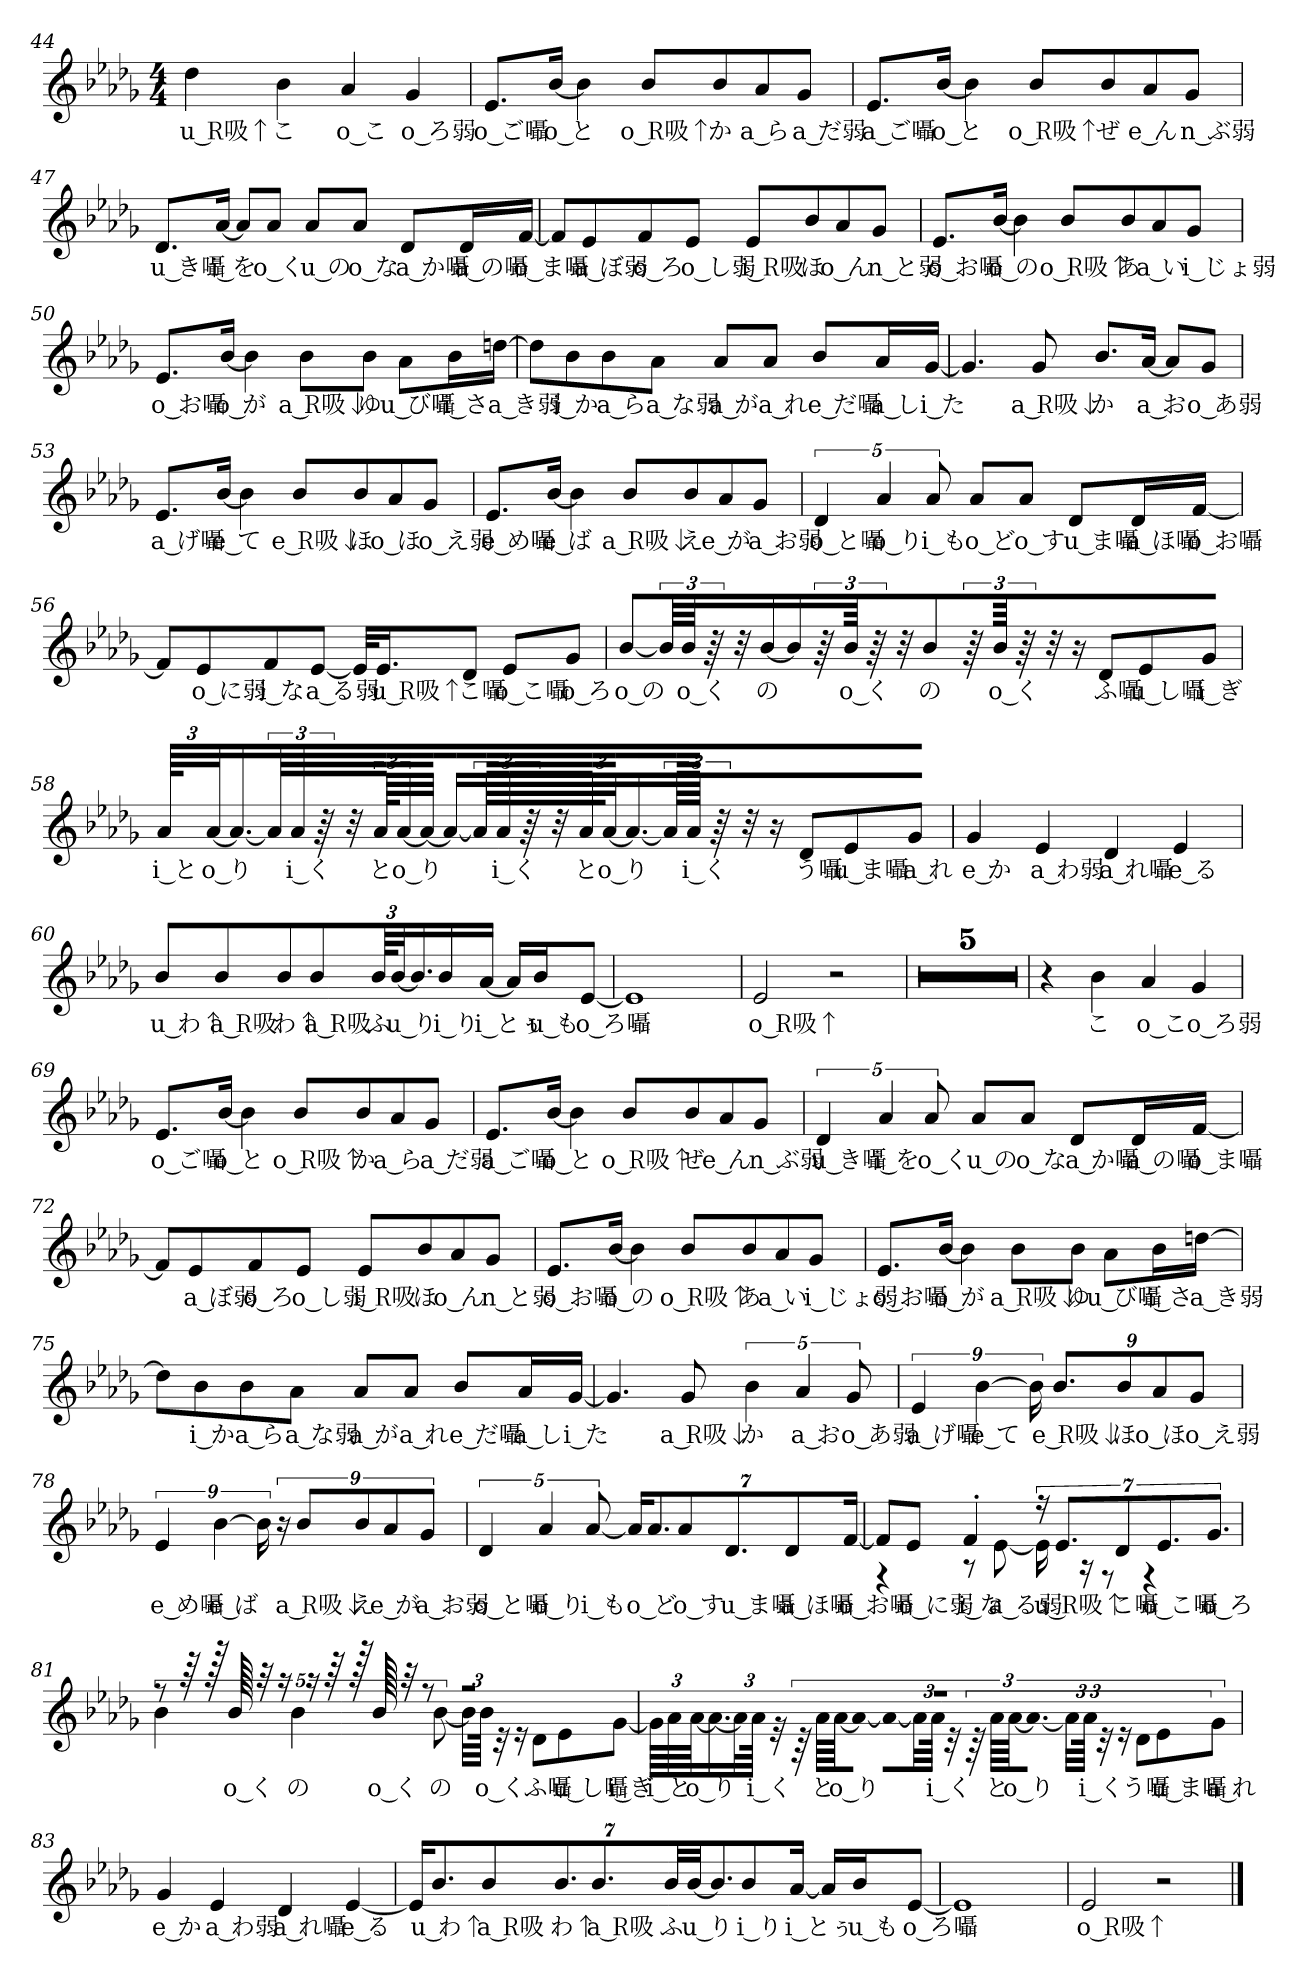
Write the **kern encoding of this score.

**kern	**text
*part1	*part1
*staff1	*staff1
*clefG2	*
*k[b-e-a-d-g-]	*
*M4/4	*
=44	=44
4dd-	u R吸↑
4b-	- こ
4a-	o こ
4g-	o ろ弱
=45	=45
8.e-L	o ご囁
[16b-Jk	o と
4b-]	.
8b-L	o R吸↑
8b-	- か
8a-	a ら
8g-J	a だ弱
=46	=46
8.e-L	a ご囁
[16b-Jk	o と
4b-]	.
8b-L	o R吸↑
8b-	- ぜ
8a-	e ん
8g-J	n ぶ弱
=47	=47
8.d-L	u き囁
[16a-Jk	i を
8a-L]	.
8a-J	o く
8a-L	u の
8a-J	o な
8d-L	a か囁
16d-L	a の囁
[16fJJ	o ま囁
=48	=48
8fL]	.
8e-	a ぼ弱
8f	o ろ
8e-J	o し弱
8e-L	i R吸
8b-	- ほ
8a-	o ん
8g-J	n と弱
=49	=49
8.e-L	o お囁
[16b-Jk	o の
4b-]	.
8b-L	o R吸↑
8b-	- あ
8a-	a い
8g-J	i じょ弱
=50	=50
8.e-L	o お囁
[16b-Jk	o が
4b-]	.
8b-L	a R吸↓
8b-J	- ゆ
8a-L	u び囁
16b-L	i さ
[16ddnJJ	a き弱
=51	=51
8ddL]	.
8b-	i か
8b-	a ら
8a-J	a な弱
8a-L	a が
8a-J	a れ
8b-L	e だ囁
16a-L	a し
[16g-JJ	i た
=52	=52
4.g-]	.
8g-	a R吸↓
8.b-L	- か
[16a-Jk	a お
8a-L]	.
8g-J	o あ弱
=53	=53
8.e-L	a げ囁
[16b-Jk	e て
4b-]	.
8b-L	e R吸↓
8b-	- ほ
8a-	o ほ
8g-J	o え弱
=54	=54
8.e-L	e め囁
[16b-Jk	e ば
4b-]	.
8b-L	a R吸↓
8b-	- え
8a-	e が
8g-J	a お弱
=55	=55
5d-	o と囁
5a-	o り
10a-	i も
8a-L	o ど
8a-J	o す
8d-L	u ま囁
16d-L	a ほ囁
[16fJJ	o お囁
=56	=56
8fL]	.
8e-	o に弱
8f	i な
[8e-J	a る弱
32e-KLL]	.
16.e-J	u R吸↑
8d-J	- こ囁
8e-L	o こ囁
8g-J	o ろ
=57	=57
[8b-L	o の
96b-LLL]	.
96b-JJJJ	o く
96r	.
32r	.
[16b-	- の
16b-]	.
96r	.
96b-	o く
96r	.
32r	.
8b-	- の
96r	.
96b-	o く
96r	.
32r	.
16r	.
8d-L	- ふ囁
8e-	u し囁
8g-J	i ぎ
=58	=58
96a-KLLL	i と
[48a-J	o り
16.a-_	.
96a-LL]	.
96a-JJJJ	i く
96r	.
32r	.
96a-KLLL	- と
[48a-	o り
32a-JJJ_	.
16a-LL_	.
96a-LL]	.
96a-JJJJ	i く
96r	.
32r	.
96a-KLLL	- と
[48a-J	o り
16.a-_	.
96a-LL]	.
96a-JJJJ	i く
96r	.
32r	.
16r	.
8d-L	- う囁
8e-	u ま囁
8g-J	a れ
=59	=59
4g-	e か
4e-	a わ弱
4d-	a れ囁
4e-	e る
=60	=60
8b-L	u わ↑
8b-	a R吸
8b-	- わ↑
8b-	a R吸
96b-KLL	- ふ
[48b-J	u り
16.b-]	.
16b-	i り
[16a-JJ	i とぅ
16a-LL]	.
16b-J	u も
[8e-J	o ろ囁
=61	=61
1e-]	.
=62	=62
2e-	o R吸↑
2r	.
=63	=63
1r	.
=64	=64
1r	.
=65	=65
1r	.
=66	=66
1r	.
=67	=67
1r	.
=68	=68
4r	.
4b-	- こ
4a-	o こ
4g-	o ろ弱
=69	=69
8.e-L	o ご囁
[16b-Jk	o と
4b-]	.
8b-L	o R吸↑
8b-	- か
8a-	a ら
8g-J	a だ弱
=70	=70
8.e-L	a ご囁
[16b-Jk	o と
4b-]	.
8b-L	o R吸↑
8b-	- ぜ
8a-	e ん
8g-J	n ぶ弱
=71	=71
5d-	u き囁
5a-	i を
10a-	o く
8a-L	u の
8a-J	o な
8d-L	a か囁
16d-L	a の囁
[16fJJ	o ま囁
=72	=72
8fL]	.
8e-	a ぼ弱
8f	o ろ
8e-J	o し弱
8e-L	i R吸
8b-	- ほ
8a-	o ん
8g-J	n と弱
=73	=73
8.e-L	o お囁
[16b-Jk	o の
4b-]	.
8b-L	o R吸↑
8b-	- あ
8a-	a い
8g-J	i じょ弱
=74	=74
8.e-L	o お囁
[16b-Jk	o が
4b-]	.
8b-L	a R吸↓
8b-J	- ゆ
8a-L	u び囁
16b-L	i さ
[16ddnJJ	a き弱
=75	=75
8ddL]	.
8b-	i か
8b-	a ら
8a-J	a な弱
8a-L	a が
8a-J	a れ
8b-L	e だ囁
16a-L	a し
[16g-JJ	i た
=76	=76
4.g-]	.
8g-	a R吸↓
5b-	- か
5a-	a お
10g-	o あ弱
=77	=77
9%2e-	a げ囁
[9%2b-	e て
18b-]	.
9.b-L	e R吸↓
9b-	- ほ
9a-	o ほ
9g-J	o え弱
=78	=78
9%2e-	e め囁
[9%2b-	e ば
18b-]	.
18r	.
9b-L	a R吸↓
9b-	- え
9a-	e が
9g-J	a お弱
=79	=79
5d-	o と囁
5a-	o り
[10a-	i も
28a-KL]	.
14.a-	o ど
7a-	o す
14.d-	u ま囁
14d-	a ほ囁
[28fJk	o お囁
=80	=80
*^	*
8fL]	4r	.
8e-J	.	o に弱
4f'	8r	i な
.	[8e-	a る弱
28r	16e-]	.
14.e-L	.	u R吸↑
.	16r	.
.	8r	.
7d-	.	- こ囁
.	4r	.
14.e-	.	o こ囁
14.g-J	.	o ろ
=81	=81	=81
8r	5b-	.
64r	.	.
128r	.	.
128b-	.	o く
32r	.	.
16r	.	.
.	5b-	- の
16r	.	.
64r	.	.
128r	.	.
128b-	.	o く
32r	.	.
8r	.	.
.	[10b-	- の
2r	48b-LLL]	.
.	96b-JJJk	o く
.	32r	.
.	16r	.
.	8d-L	- ふ囁
.	8e-	u し囁
.	[8g-J	i ぎ
=82	=82	=82
1r	96g-LLLL]	.
.	96a-	i と
.	[96a-JJ	o り
.	16.a-_	.
.	48a-L]	.
.	96a-JJJk	i く
.	32r	.
.	96r	.
.	96a-LLLL	- と
.	[96a-J	o り
.	32a-JJJ_	.
.	16a-LL_	.
.	48a-L]	.
.	96a-JJJk	i く
.	32r	.
.	96r	.
.	96a-LLLL	- と
.	[96a-JJ	o り
.	16.a-JJ_	.
.	48a-LLL]	.
.	96a-JJJk	i く
.	32r	.
.	16r	.
.	8d-L	- う囁
.	8e-	u ま囁
.	8g-J	a れ
*v	*v	*
=83	=83
4g-	e か
4e-	a わ弱
4d-	a れ囁
[4e-	e る
=84	=84
28e-KL]	.
14.b-	u わ↑
7b-	a R吸
14.b-	- わ↑
14.b-	a R吸
56b-LL	- ふ
[56b-JJ	u り
14.b-]	.
14b-	i り
[28a-Jk	i とぅ
16a-LL]	.
16b-J	u も
[8e-J	o ろ囁
=85	=85
1e-]	.
=86	=86
2e-	o R吸↑
2r	.
==	==
*-	*-
